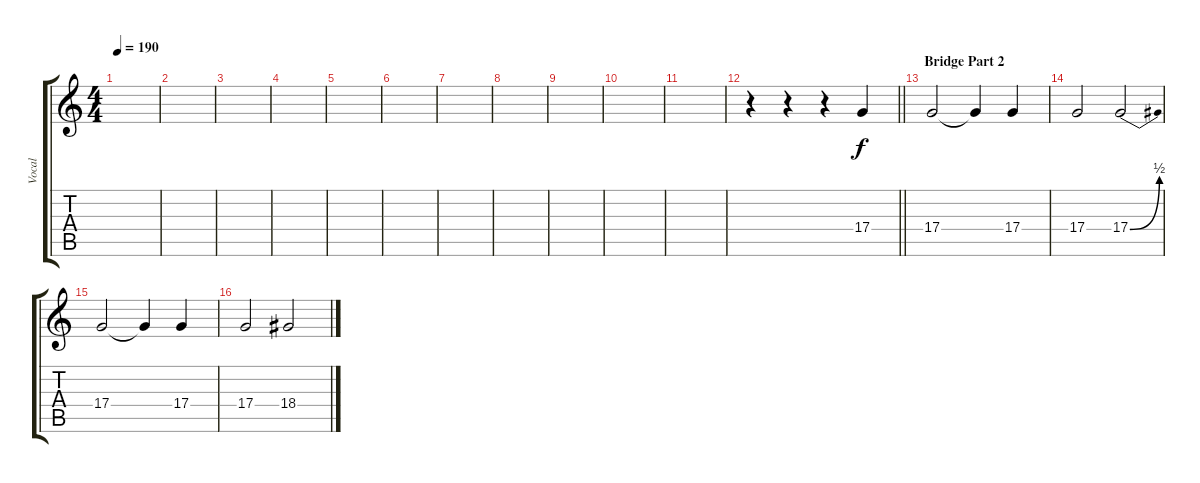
\track ("Vocal" "Vocal") {instrument oboe}
\staff {score tabs}
\tuning (E4 B3 G3 D3 A2 E2) {hide}
\ts (4 4)
\tempo 190
\clef g2
\ks c
|
|
|
|
|
|
|
|
|
|
|
\barLineRight lightlight
r.4 r.4 r.4 17.4.4 |
\section ("" "Bridge Part 2")
17.4.2 17.4{t}.4 17.4.4 |
17.4.2 17.4{be (bend 0 0 60 2)}.2 |
17.4.2 17.4{t}.4 17.4.4 |
17.4.2 18.4.2
